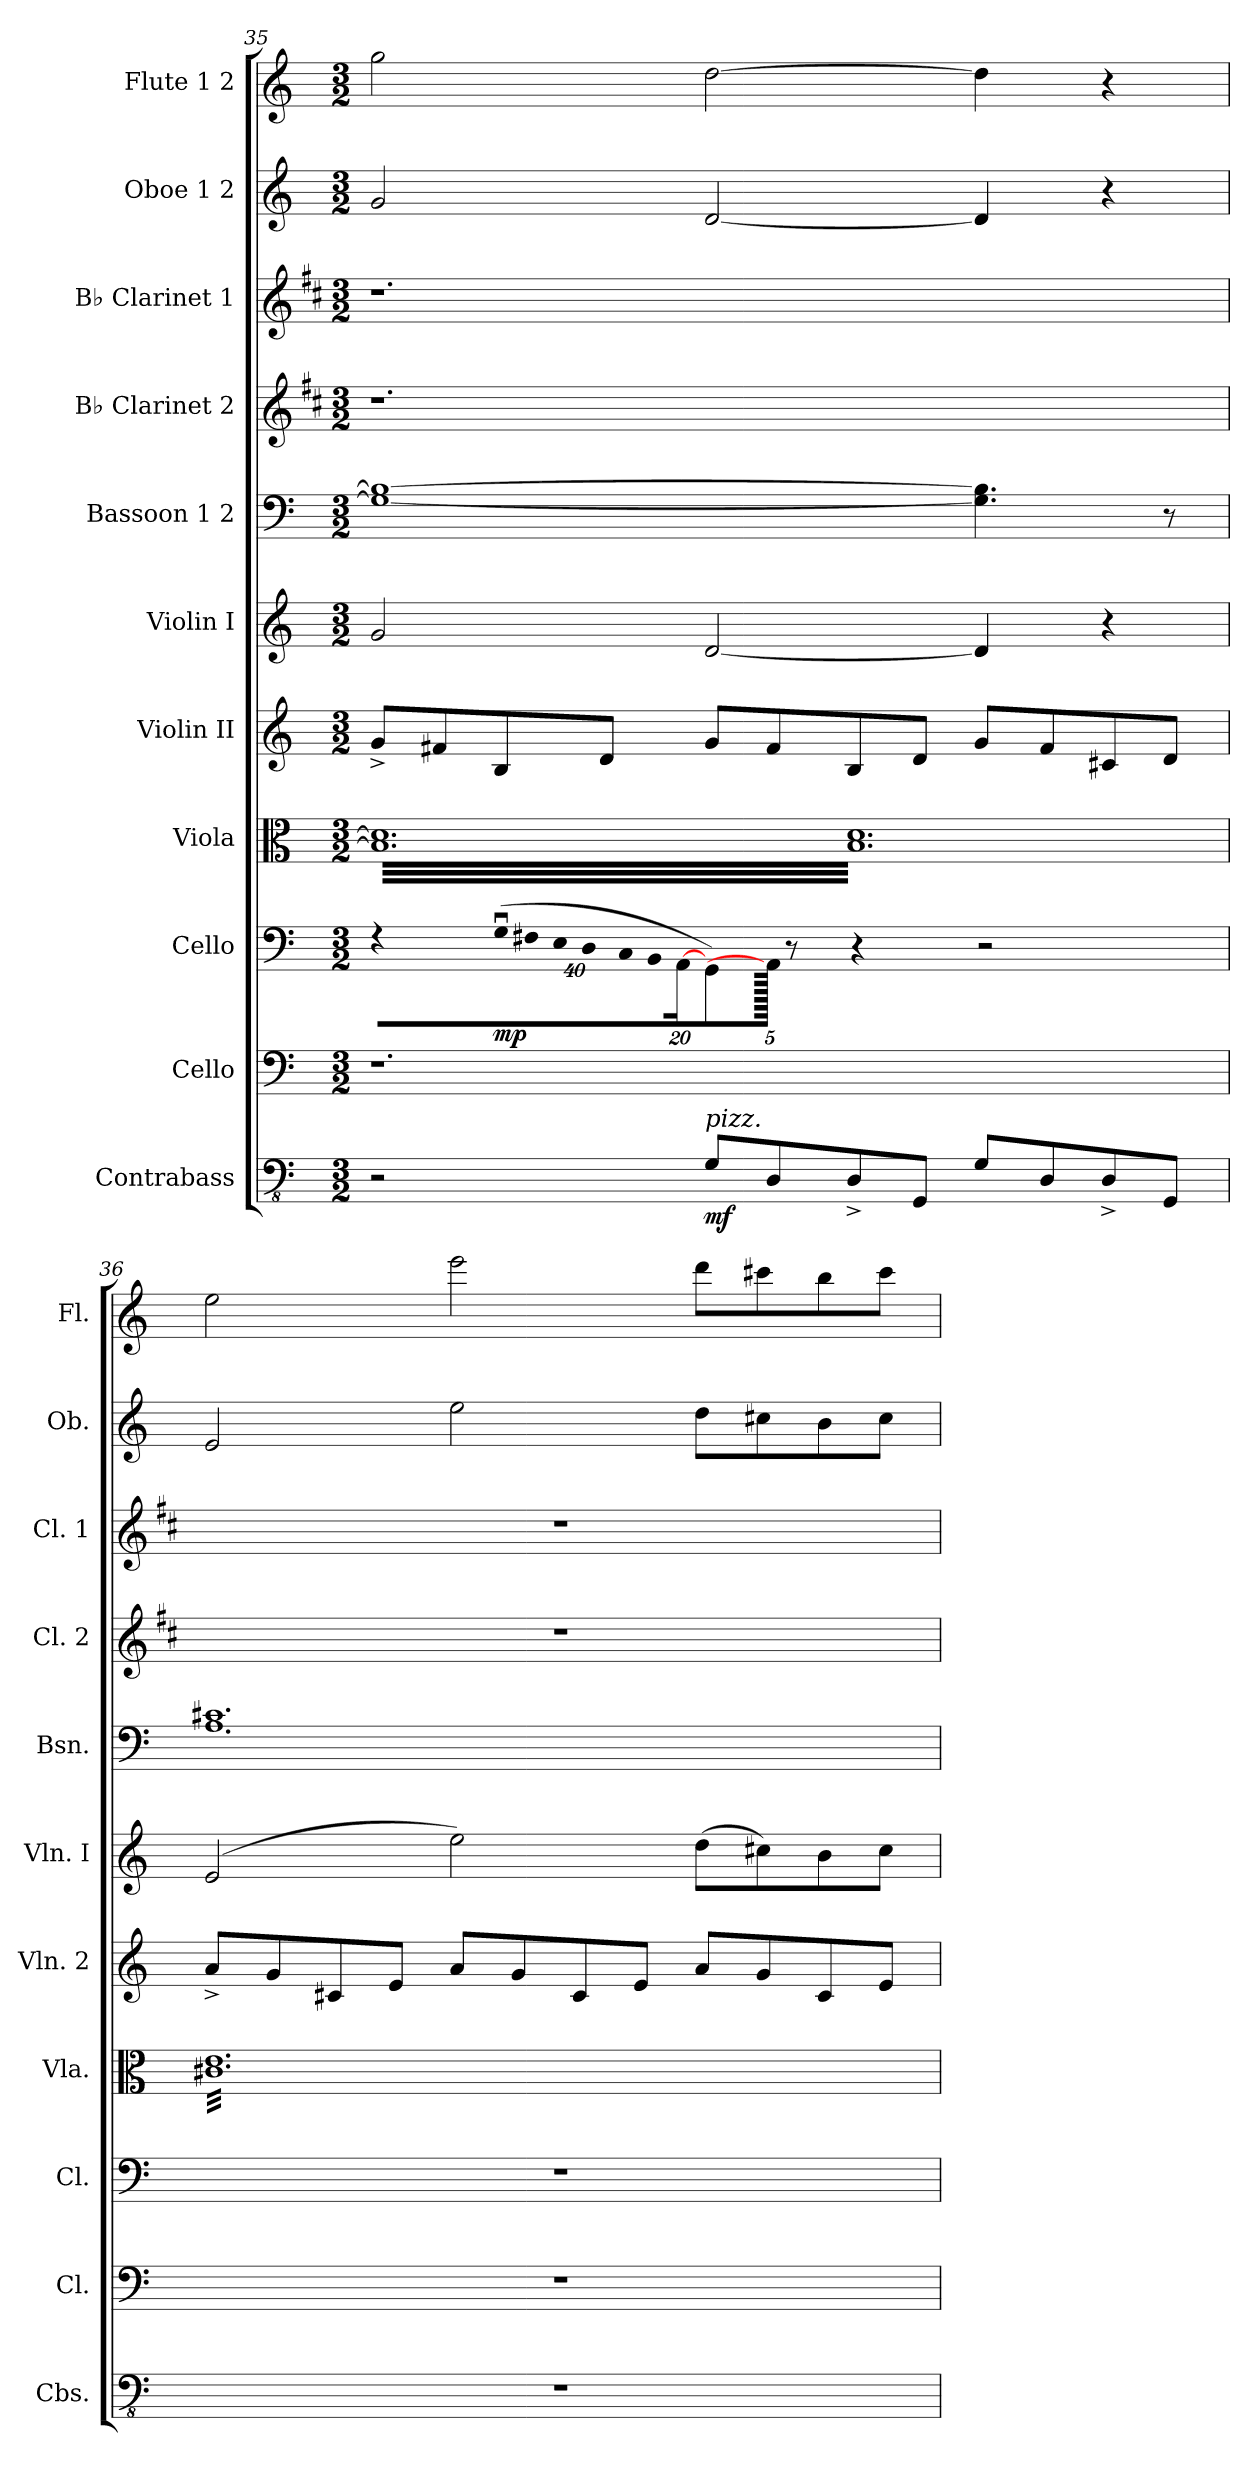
**kern	**dynam	**kern	**kern	**dynam	**kern	**kern	**kern	**kern	**kern	**kern	**kern	**kern
*part11	*part11	*part10	*part9	*part9	*part8	*part7	*part6	*part5	*part4	*part3	*part2	*part1
*staff11	*staff11	*staff10	*staff9	*staff9	*staff8	*staff7	*staff6	*staff5	*staff4	*staff3	*staff2	*staff1
*I"Contrabass	*	*I"Cello	*I"Cello	*	*I"Viola	*I"Violin II	*I"Violin I	*I"Bassoon 1               2	*I"B♭ Clarinet 2	*I"B♭ Clarinet 1	*I"Oboe 1           2	*I"Flute 1          2
*I'Cbs.	*	*I'Cl.	*I'Cl.	*	*I'Vla.	*I'Vln. 2	*I'Vln. I	*I'Bsn.	*I'Cl. 2	*I'Cl. 1	*I'Ob.	*I'Fl.
*clefFv4	*	*clefF4	*clefF4	*	*clefC3	*clefG2	*clefG2	*clefF4	*clefG2	*clefG2	*clefG2	*clefG2
*	*	*	*	*	*	*	*	*	*ITrd1c2	*ITrd1c2	*	*
*k[]	*	*k[]	*k[]	*	*k[]	*k[]	*k[]	*k[]	*k[]	*k[]	*k[]	*k[]
*M3/2	*	*M3/2	*M3/2	*	*M3/2	*M3/2	*M3/2	*M3/2	*M3/2	*M3/2	*M3/2	*M3/2
=35	=35	=35	=35	=35	=35	=35	=35	=35	=35	=35	=35	=35
*	*	*	*	*	*tremolo	*	*	*	*	*	*	*
2r	.	1.r	4r	.	32B] 32d]LLL	8g^/L	2g/	1G_ 1B_	1.r	1.r	2g/	2gg\
.	.	.	.	.	32B 32d	.	.	.	.	.	.	.
.	.	.	.	.	32B 32d	.	.	.	.	.	.	.
.	.	.	.	.	32B 32d	.	.	.	.	.	.	.
.	.	.	.	.	32B 32d	8f#X/	.	.	.	.	.	.
.	.	.	.	.	32B 32d	.	.	.	.	.	.	.
.	.	.	.	.	32B 32d	.	.	.	.	.	.	.
.	.	.	.	.	32B 32d	.	.	.	.	.	.	.
*	*	*	*Xbrackettup	*	*	*	*	*	*	*	*	*
!	!	!	!LO:N:vis=16	!LO:DY:b	!	!	!	!	!	!	!	!
.	.	.	(640%23Gu\LL	mp	32B 32d	8B/	.	.	.	.	.	.
.	.	.	.	.	32B 32d	.	.	.	.	.	.	.
!	!	!	!LO:N:vis=16	!	!	!	!	!	!	!	!	!
.	.	.	640%23F#X\	.	.	.	.	.	.	.	.	.
.	.	.	.	.	32B 32d	.	.	.	.	.	.	.
!	!	!	!LO:N:vis=16	!	!	!	!	!	!	!	!	!
.	.	.	640%23E\	.	.	.	.	.	.	.	.	.
.	.	.	.	.	32B 32d	.	.	.	.	.	.	.
!	!	!	!LO:N:vis=16	!	!	!	!	!	!	!	!	!
.	.	.	640%23D\	.	.	.	.	.	.	.	.	.
.	.	.	.	.	32B 32d	8d/J	.	.	.	.	.	.
!	!	!	!LO:N:vis=16	!	!	!	!	!	!	!	!	!
.	.	.	640%23C\	.	.	.	.	.	.	.	.	.
.	.	.	.	.	32B 32d	.	.	.	.	.	.	.
!	!	!	!LO:N:vis=16	!	!	!	!	!	!	!	!	!
.	.	.	640%23BB\	.	.	.	.	.	.	.	.	.
.	.	.	.	.	32B 32d	.	.	.	.	.	.	.
.	.	.	[320%11AA\JJ	.	.	.	.	.	.	.	.	.
.	.	.	.	.	32B 32d	.	.	.	.	.	.	.
!LO:TX:a:i:t=pizz.	!	!	!	!	!	!	!	!	!	!	!	!
!	!LO:DY:b	!	!	!	!	!	!	!	!	!	!	!
8GG/L	mf	.	8GG/)	.	32B 32d	8g/L	[2d/	.	.	.	[2d/	[2dd\
.	.	.	.	.	32B 32d	.	.	.	.	.	.	.
.	.	.	.	.	32B 32d	.	.	.	.	.	.	.
.	.	.	.	.	32B 32d	.	.	.	.	.	.	.
8DD/	.	.	640AA\JJ]	.	32B 32d	8f#/	.	.	.	.	.	.
.	.	.	8r	.	.	.	.	.	.	.	.	.
.	.	.	.	.	32B 32d	.	.	.	.	.	.	.
.	.	.	.	.	32B 32d	.	.	.	.	.	.	.
.	.	.	.	.	32B 32d	.	.	.	.	.	.	.
8DD^/	.	.	.	.	32B 32d	8B/	.	.	.	.	.	.
.	.	.	4r	.	.	.	.	.	.	.	.	.
.	.	.	.	.	32B 32d	.	.	.	.	.	.	.
.	.	.	.	.	32B 32d	.	.	.	.	.	.	.
.	.	.	.	.	32B 32d	.	.	.	.	.	.	.
8GGG/J	.	.	.	.	32B 32d	8d/J	.	.	.	.	.	.
.	.	.	.	.	32B 32d	.	.	.	.	.	.	.
.	.	.	.	.	32B 32d	.	.	.	.	.	.	.
.	.	.	.	.	32B 32d	.	.	.	.	.	.	.
8GG/L	.	.	.	.	32B 32d	8g/L	4d/]	4.G\] 4.B\]	.	.	4d/]	4dd\]
.	.	.	2r	.	.	.	.	.	.	.	.	.
.	.	.	.	.	32B 32d	.	.	.	.	.	.	.
.	.	.	.	.	32B 32d	.	.	.	.	.	.	.
.	.	.	.	.	32B 32d	.	.	.	.	.	.	.
8DD/	.	.	.	.	32B 32d	8f#/	.	.	.	.	.	.
.	.	.	.	.	32B 32d	.	.	.	.	.	.	.
.	.	.	.	.	32B 32d	.	.	.	.	.	.	.
.	.	.	.	.	32B 32d	.	.	.	.	.	.	.
8DD^/	.	.	.	.	32B 32d	8c#X/	4r	.	.	.	4r	4r
.	.	.	.	.	32B 32d	.	.	.	.	.	.	.
.	.	.	.	.	32B 32d	.	.	.	.	.	.	.
.	.	.	.	.	32B 32d	.	.	.	.	.	.	.
8GGG/J	.	.	.	.	32B 32d	8d/J	.	8r	.	.	.	.
.	.	.	.	.	32B 32d	.	.	.	.	.	.	.
.	.	.	.	.	32B 32d	.	.	.	.	.	.	.
.	.	.	.	.	32B 32dJJJ	.	.	.	.	.	.	.
640ryy	.	640ryy	.	.	640ryy	640ryy	640ryy	640ryy	640ryy	640ryy	640ryy	640ryy
=36	=36	=36	=36	=36	=36	=36	=36	=36	=36	=36	=36	=36
*	*	*	*	*	*	*	*	*^	*	*	*	*
1.r	.	1.r	1.r	.	32c#X 32eLLL	8a^/L	(2e/	1.c#X	1.A	1.r	1.r	2e/	2ee\
.	.	.	.	.	32c#X 32e	.	.	.	.	.	.	.	.
.	.	.	.	.	32c#X 32e	.	.	.	.	.	.	.	.
.	.	.	.	.	32c#X 32e	.	.	.	.	.	.	.	.
.	.	.	.	.	32c#X 32e	8g/	.	.	.	.	.	.	.
.	.	.	.	.	32c#X 32e	.	.	.	.	.	.	.	.
.	.	.	.	.	32c#X 32e	.	.	.	.	.	.	.	.
.	.	.	.	.	32c#X 32e	.	.	.	.	.	.	.	.
.	.	.	.	.	32c#X 32e	8c#X/	.	.	.	.	.	.	.
.	.	.	.	.	32c#X 32e	.	.	.	.	.	.	.	.
.	.	.	.	.	32c#X 32e	.	.	.	.	.	.	.	.
.	.	.	.	.	32c#X 32e	.	.	.	.	.	.	.	.
.	.	.	.	.	32c#X 32e	8e/J	.	.	.	.	.	.	.
.	.	.	.	.	32c#X 32e	.	.	.	.	.	.	.	.
.	.	.	.	.	32c#X 32e	.	.	.	.	.	.	.	.
.	.	.	.	.	32c#X 32e	.	.	.	.	.	.	.	.
.	.	.	.	.	32c#X 32e	8a/L	2ee\)	.	.	.	.	2ee\	2eee\
.	.	.	.	.	32c#X 32e	.	.	.	.	.	.	.	.
.	.	.	.	.	32c#X 32e	.	.	.	.	.	.	.	.
.	.	.	.	.	32c#X 32e	.	.	.	.	.	.	.	.
.	.	.	.	.	32c#X 32e	8g/	.	.	.	.	.	.	.
.	.	.	.	.	32c#X 32e	.	.	.	.	.	.	.	.
.	.	.	.	.	32c#X 32e	.	.	.	.	.	.	.	.
.	.	.	.	.	32c#X 32e	.	.	.	.	.	.	.	.
.	.	.	.	.	32c#X 32e	8c#/	.	.	.	.	.	.	.
.	.	.	.	.	32c#X 32e	.	.	.	.	.	.	.	.
.	.	.	.	.	32c#X 32e	.	.	.	.	.	.	.	.
.	.	.	.	.	32c#X 32e	.	.	.	.	.	.	.	.
.	.	.	.	.	32c#X 32e	8e/J	.	.	.	.	.	.	.
.	.	.	.	.	32c#X 32e	.	.	.	.	.	.	.	.
.	.	.	.	.	32c#X 32e	.	.	.	.	.	.	.	.
.	.	.	.	.	32c#X 32e	.	.	.	.	.	.	.	.
.	.	.	.	.	32c#X 32e	8a/L	(8dd\L	.	.	.	.	8dd\L	8ddd\L
.	.	.	.	.	32c#X 32e	.	.	.	.	.	.	.	.
.	.	.	.	.	32c#X 32e	.	.	.	.	.	.	.	.
.	.	.	.	.	32c#X 32e	.	.	.	.	.	.	.	.
.	.	.	.	.	32c#X 32e	8g/	8cc#X\)	.	.	.	.	8cc#X\	8ccc#X\
.	.	.	.	.	32c#X 32e	.	.	.	.	.	.	.	.
.	.	.	.	.	32c#X 32e	.	.	.	.	.	.	.	.
.	.	.	.	.	32c#X 32e	.	.	.	.	.	.	.	.
.	.	.	.	.	32c#X 32e	8c#/	8b\	.	.	.	.	8b\	8bb\
.	.	.	.	.	32c#X 32e	.	.	.	.	.	.	.	.
.	.	.	.	.	32c#X 32e	.	.	.	.	.	.	.	.
.	.	.	.	.	32c#X 32e	.	.	.	.	.	.	.	.
.	.	.	.	.	32c#X 32e	8e/J	8cc#\J	.	.	.	.	8cc#\J	8ccc#\J
.	.	.	.	.	32c#X 32e	.	.	.	.	.	.	.	.
.	.	.	.	.	32c#X 32e	.	.	.	.	.	.	.	.
.	.	.	.	.	32c#X 32eJJJ	.	.	.	.	.	.	.	.
*	*	*	*	*	*Xtremolo	*	*	*	*	*	*	*	*
*	*	*	*	*	*	*	*	*v	*v	*	*	*	*
=	=	=	=	=	=	=	=	=	=	=	=	=
*-	*-	*-	*-	*-	*-	*-	*-	*-	*-	*-	*-	*-
